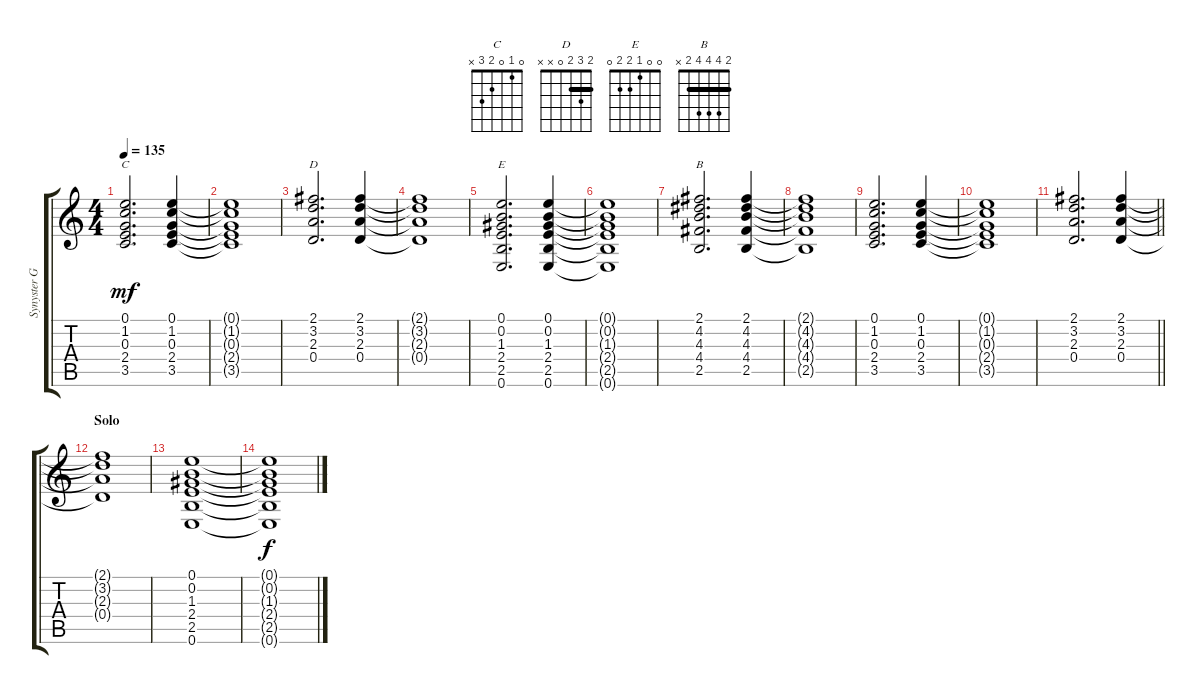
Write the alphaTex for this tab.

\track ("Synyster Gates (Extra)" "Synyster G") {instrument electricguitarclean}
\staff {score tabs}
\tuning (E4 B3 G3 D3 A2 E2) {hide}
\chord ("C" 0 1 0 2 3 x)
\chord ("D" 2 3 2 0 x x) {barre 2}
\chord ("E" 0 0 1 2 2 0)
\chord ("B" 2 4 4 4 2 x) {barre 2}
\ts (4 4)
\tempo 135
\clef g2
\ks c
(0.1 1.2 0.3 2.4 3.5).2{d ch "C" dy mf} (0.1 1.2 0.3 2.4 3.5).4 |
(0.1{t} 1.2{t} 0.3{t} 2.4{t} 3.5{t}).1 |
(2.1 3.2 2.3 0.4).2{d ch "D"} (2.1 3.2 2.3 0.4).4 |
(2.1{t} 3.2{t} 2.3{t} 0.4{t}).1 |
(0.1 0.2 1.3 2.4 2.5 0.6).2{d ch "E"} (0.1 0.2 1.3 2.4 2.5 0.6).4 |
(0.1{t} 0.2{t} 1.3{t} 2.4{t} 2.5{t} 0.6{t}).1 |
(2.1 4.2 4.3 4.4 2.5).2{d ch "B"} (2.1 4.2 4.3 4.4 2.5).4 |
(2.1{t} 4.2{t} 4.3{t} 4.4{t} 2.5{t}).1 |
(0.1 1.2 0.3 2.4 3.5).2{d} (0.1 1.2 0.3 2.4 3.5).4 |
(0.1{t} 1.2{t} 0.3{t} 2.4{t} 3.5{t}).1 |
\barLineRight lightlight
(2.1 3.2 2.3 0.4).2{d} (2.1 3.2 2.3 0.4).4 |
\section ("" "Solo")
(2.1{t} 3.2{t} 2.3{t} 0.4{t}).1 |
(0.1 0.2 1.3 2.4 2.5 0.6).1{volume 0} |
(0.1{t} 0.2{t} 1.3{t} 2.4{t} 2.5{t} 0.6{t}).1{dy f}
